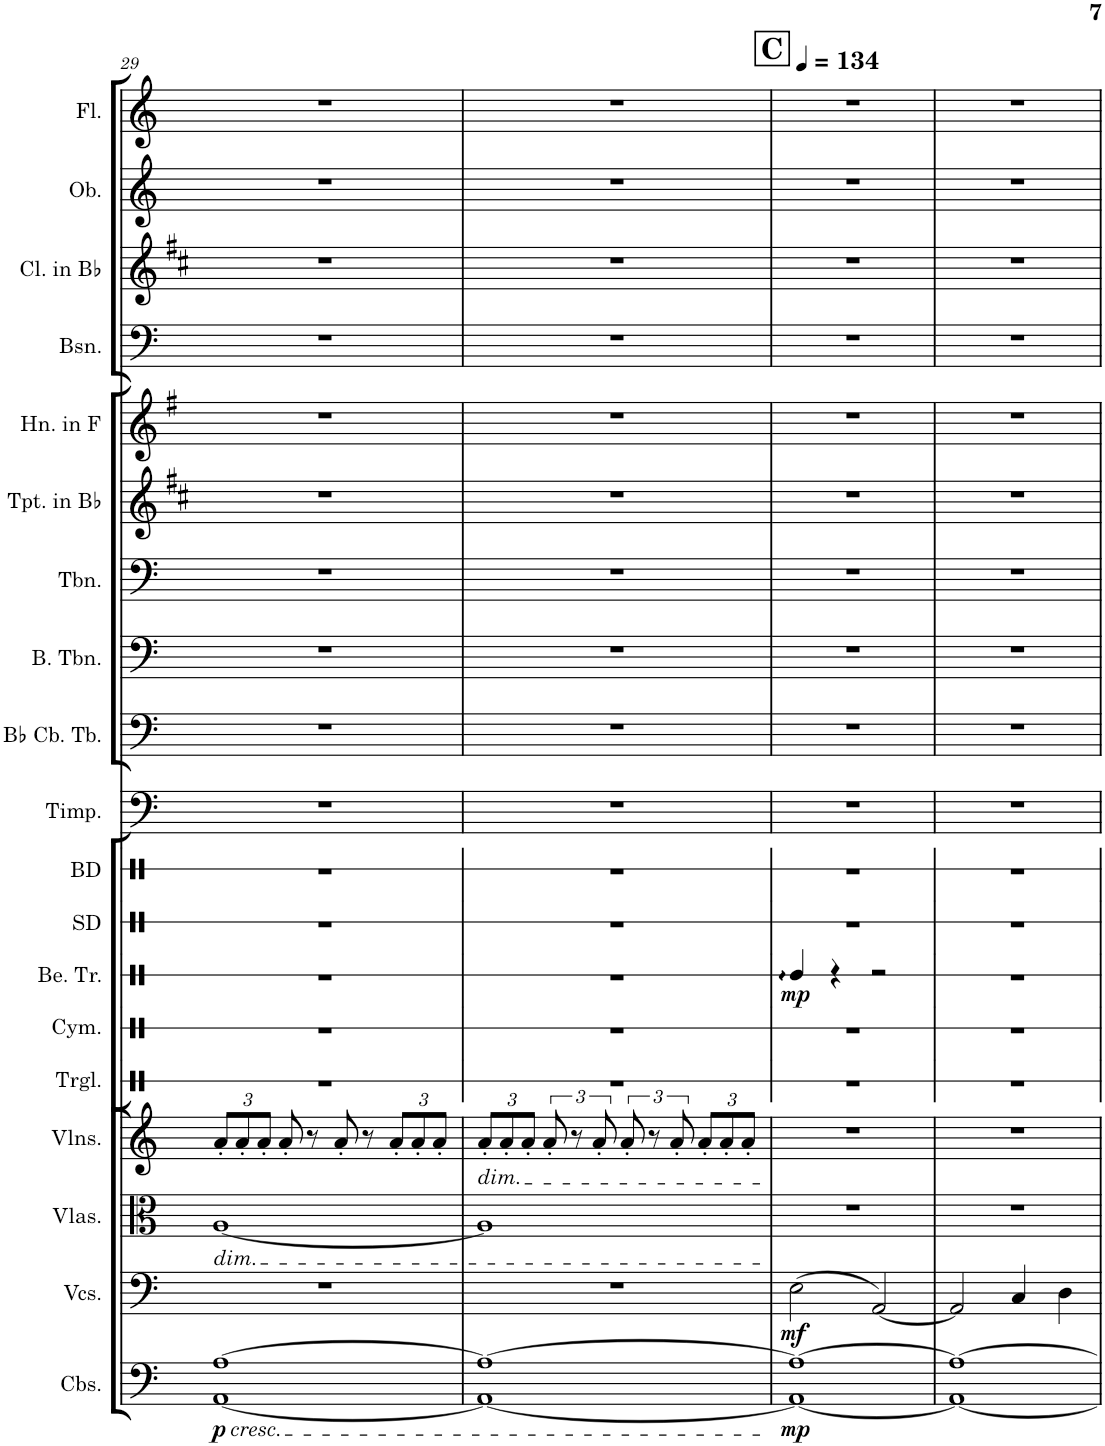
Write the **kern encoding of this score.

**kern	**dynam	**kern	**dynam	**kern	**kern	**kern	**kern	**kern	**kern	**kern	**kern	**kern	**kern	**kern	**kern	**kern
*part15	*part15	*part14	*part14	*part13	*part12	*part11	*part10	*part9	*part8	*part7	*part6	*part5	*part4	*part3	*part2	*part1
*staff15	*staff15	*staff14	*staff14	*staff13	*staff12	*staff11	*staff10	*staff9	*staff8	*staff7	*staff6	*staff5	*staff4	*staff3	*staff2	*staff1
*I"Contrabasses	*	*I"Violoncellos	*	*I"Violas	*I"Violins	*I"Bass Drum	*I"Timpani	*I"Bb Contrabass Tuba	*I"Bass Trombone	*I"Trombone	*I"Trumpet in Bb	*I"Horn in F	*I"Bassoon	*I"Clarinet in Bb	*I"Oboe	*I"Flute
*I'Cbs.	*	*I'Vcs.	*	*I'Vlas.	*I'Vlns.	*I'BD	*I'Timp.	*I'Bb Cb. Tb.	*I'B. Tbn.	*I'Tbn.	*I'Tpt. in Bb	*I'Hn. in F	*I'Bsn.	*I'Cl. in Bb	*I'Ob.	*I'Fl.
!!LO:PB:g=z
*clefF4	*	*clefF4	*	*clefC3	*clefG2	*clefX	*clefF4	*clefF4	*clefF4	*clefF4	*clefG2	*clefG2	*clefF4	*clefG2	*clefG2	*clefG2
*Trd7c12	*	*	*	*	*	*	*	*	*	*	*Trd1c2	*Trd4c7	*	*Trd1c2	*	*
*k[]	*	*k[]	*	*k[]	*k[]	*k[]	*k[]	*k[]	*k[]	*k[]	*k[f#c#]	*k[f#]	*k[]	*k[f#c#]	*k[]	*k[]
*M4/4	*	*M4/4	*	*M4/4	*M4/4	*M4/4	*M4/4	*M4/4	*M4/4	*M4/4	*M4/4	*M4/4	*M4/4	*M4/4	*M4/4	*M4/4
*	*	*	*	*	*Xbrackettup	*	*	*	*	*	*	*	*	*	*	*
=29	=29	=29	=29	=29	=29	=29	=29	=29	=29	=29	=29	=29	=29	=29	=29	=29
!	!	!	!	!LO:TX:b:i:t=dim.	!	!	!	!	!	!	!	!	!	!	!	!
!LO:TX:b:i:t=cresc.	!	!	!	!	!	!	!	!	!	!	!	!	!	!	!	!
!	!LO:DY:b	!	!	!	!	!	!	!	!	!	!	!	!	!	!	!
[1AA [1A	p	1r	.	[1A	12a'/L	1r	1r	1r	1r	1r	1r	1r	1r	1r	1r	1r
.	.	.	.	.	12a'/	.	.	.	.	.	.	.	.	.	.	.
.	.	.	.	.	12a'/J	.	.	.	.	.	.	.	.	.	.	.
.	.	.	.	.	8a'/	.	.	.	.	.	.	.	.	.	.	.
.	.	.	.	.	8r	.	.	.	.	.	.	.	.	.	.	.
.	.	.	.	.	8a'/	.	.	.	.	.	.	.	.	.	.	.
.	.	.	.	.	8r	.	.	.	.	.	.	.	.	.	.	.
.	.	.	.	.	12a'/L	.	.	.	.	.	.	.	.	.	.	.
.	.	.	.	.	12a'/	.	.	.	.	.	.	.	.	.	.	.
.	.	.	.	.	12a'/J	.	.	.	.	.	.	.	.	.	.	.
=30	=30	=30	=30	=30	=30	=30	=30	=30	=30	=30	=30	=30	=30	=30	=30	=30
!	!	!	!	!	!LO:TX:b:i:t=dim.	!	!	!	!	!	!	!	!	!	!	!
1AA_ 1A_	.	1r	.	1A]	12a'/L	1r	1r	1r	1r	1r	1r	1r	1r	1r	1r	1r
.	.	.	.	.	12a'/	.	.	.	.	.	.	.	.	.	.	.
.	.	.	.	.	12a'/J	.	.	.	.	.	.	.	.	.	.	.
*	*	*	*	*	*brackettup	*	*	*	*	*	*	*	*	*	*	*
.	.	.	.	.	12a'/	.	.	.	.	.	.	.	.	.	.	.
.	.	.	.	.	12r	.	.	.	.	.	.	.	.	.	.	.
.	.	.	.	.	12a'/	.	.	.	.	.	.	.	.	.	.	.
.	.	.	.	.	12a'/	.	.	.	.	.	.	.	.	.	.	.
.	.	.	.	.	12r	.	.	.	.	.	.	.	.	.	.	.
.	.	.	.	.	12a'/	.	.	.	.	.	.	.	.	.	.	.
*	*	*	*	*	*Xbrackettup	*	*	*	*	*	*	*	*	*	*	*
.	.	.	.	.	12a'/L	.	.	.	.	.	.	.	.	.	.	.
.	.	.	.	.	12a'/	.	.	.	.	.	.	.	.	.	.	.
.	.	.	.	.	12a'/J	.	.	.	.	.	.	.	.	.	.	.
=31	=31	=31	=31	=31	=31	=31	=31	=31	=31	=31	=31	=31	=31	=31	=31	=31
!!LO:REH:place=s1:a:B:cj:fs=14:t=C
*	*	*	*	*	*	*	*	*	*	*	*	*	*	*	*	*MM134
!	!LO:DY:b	!	!LO:DY:b	!	!	!	!	!	!	!	!	!	!	!	!	!
1AA_ 1A_	mp	(2E\	mf	1r	1r	1r	1r	1r	1r	1r	1r	1r	1r	1r	1r	1r
.	.	[2AA/)	.	.	.	.	.	.	.	.	.	.	.	.	.	.
=32	=32	=32	=32	=32	=32	=32	=32	=32	=32	=32	=32	=32	=32	=32	=32	=32
1AA_ 1A_	.	2AA/]	.	1r	1r	1r	1r	1r	1r	1r	1r	1r	1r	1r	1r	1r
.	.	4C/	.	.	.	.	.	.	.	.	.	.	.	.	.	.
.	.	4D\	.	.	.	.	.	.	.	.	.	.	.	.	.	.
=	=	=	=	=	=	=	=	=	=	=	=	=	=	=	=	=
*-	*-	*-	*-	*-	*-	*-	*-	*-	*-	*-	*-	*-	*-	*-	*-	*-
